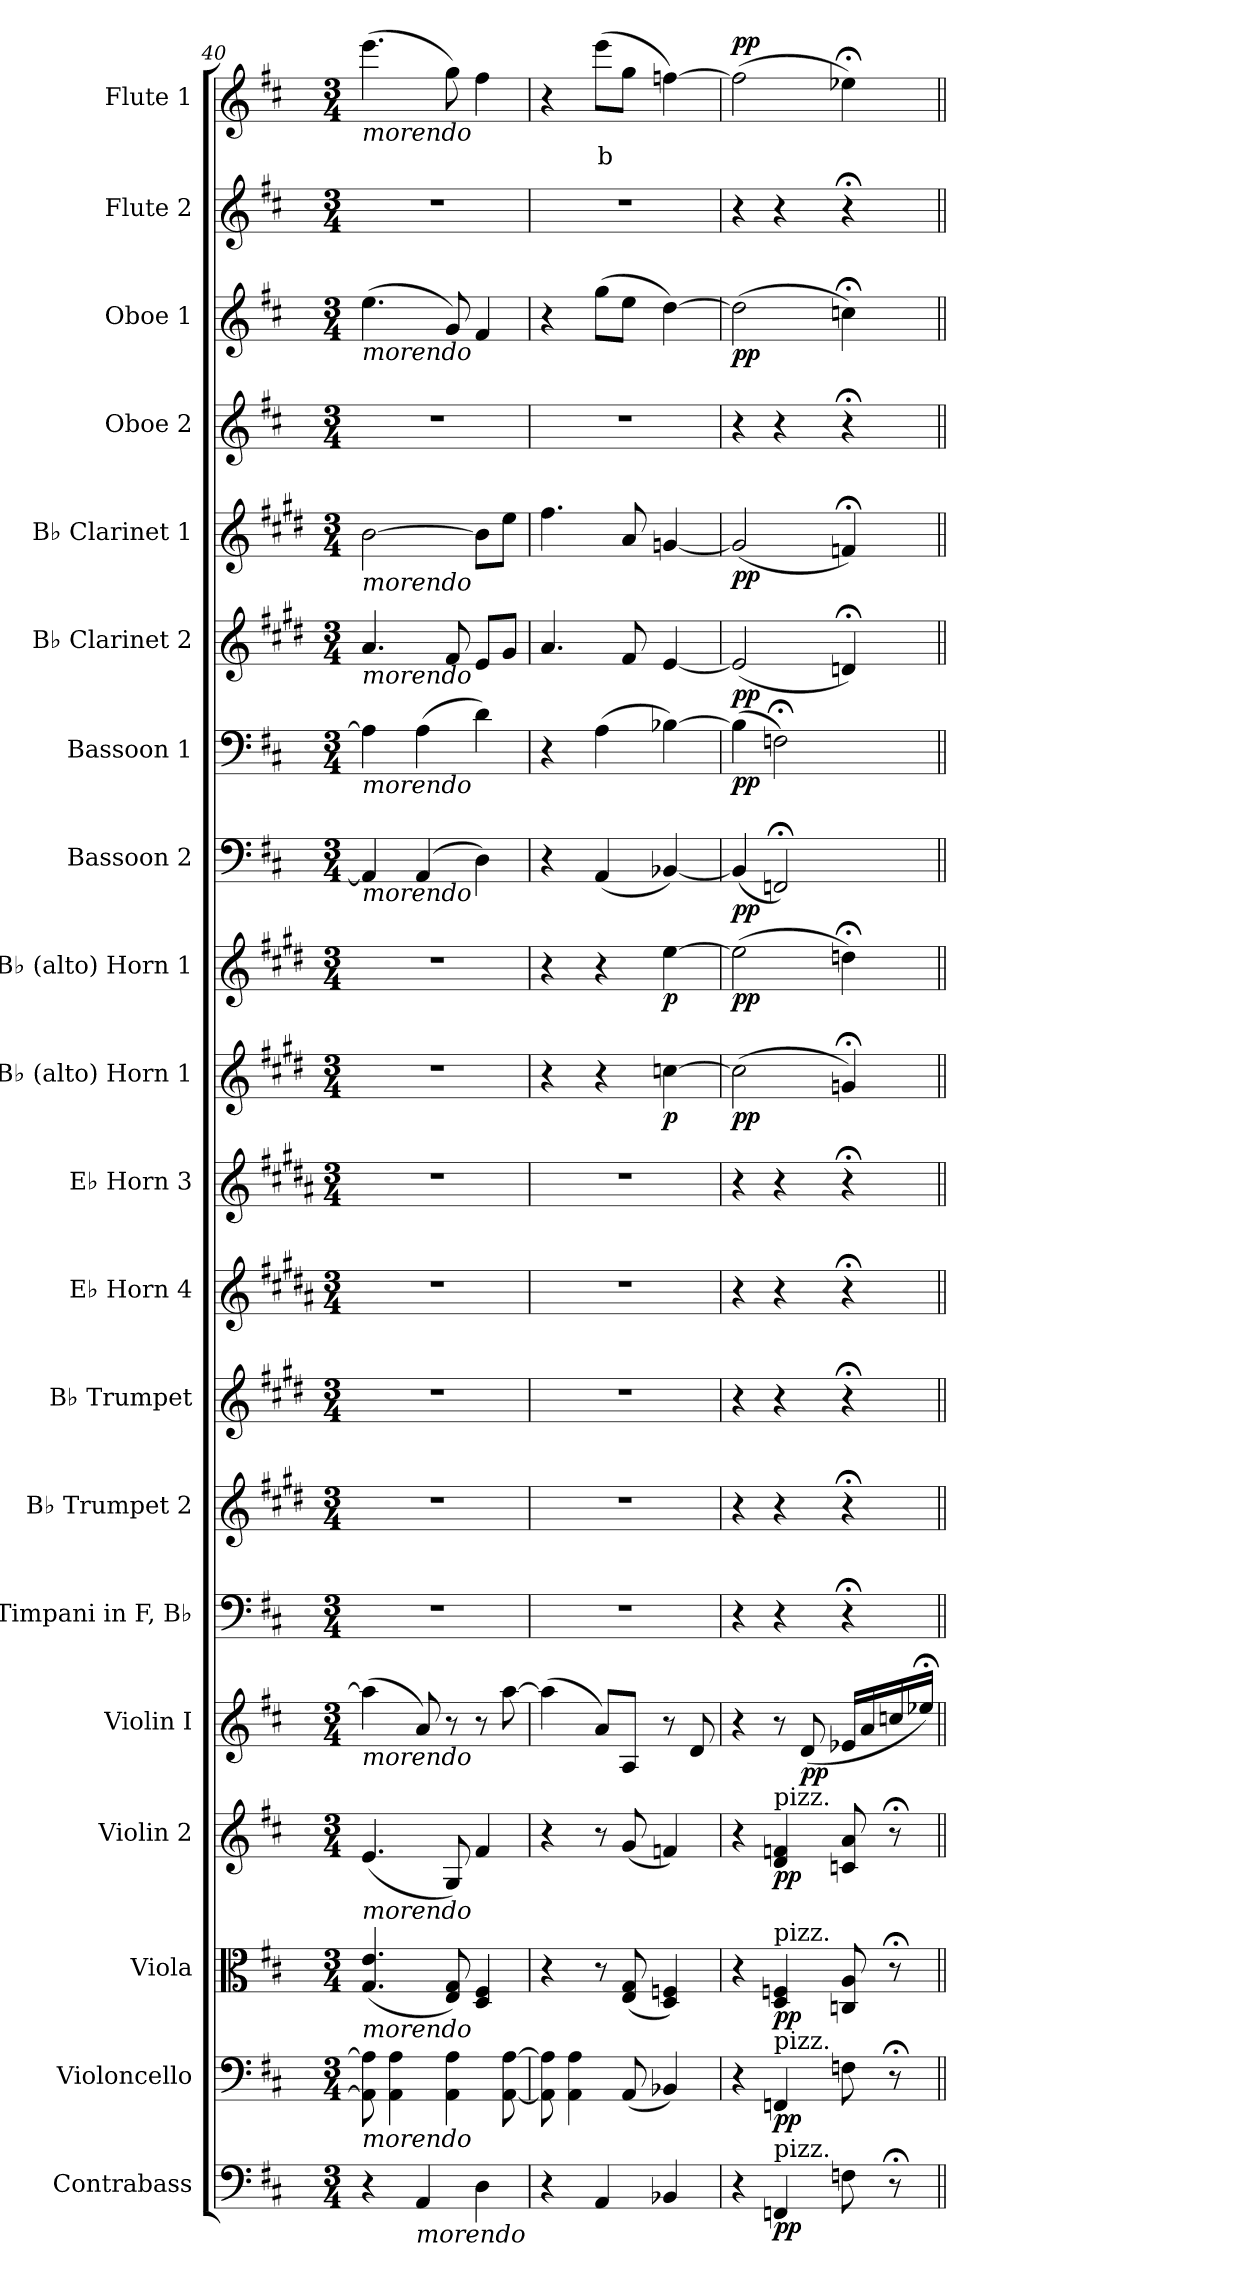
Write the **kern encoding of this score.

**kern	**dynam	**kern	**dynam	**kern	**dynam	**kern	**dynam	**kern	**dynam	**kern	**kern	**kern	**kern	**kern	**kern	**dynam	**kern	**dynam	**kern	**dynam	**kern	**dynam	**kern	**dynam	**kern	**dynam	**kern	**kern	**dynam	**kern	**kern	**text	**dynam
*part20	*part20	*part19	*part19	*part18	*part18	*part17	*part17	*part16	*part16	*part15	*part14	*part13	*part12	*part11	*part10	*part10	*part9	*part9	*part8	*part8	*part7	*part7	*part6	*part6	*part5	*part5	*part4	*part3	*part3	*part2	*part1	*part1	*part1
*staff20	*staff20	*staff19	*staff19	*staff18	*staff18	*staff17	*staff17	*staff16	*staff16	*staff15	*staff14	*staff13	*staff12	*staff11	*staff10	*staff10	*staff9	*staff9	*staff8	*staff8	*staff7	*staff7	*staff6	*staff6	*staff5	*staff5	*staff4	*staff3	*staff3	*staff2	*staff1	*staff1	*staff1
*I"Contrabass	*	*I"Violoncello	*	*I"Viola	*	*I"Violin 2	*	*I"Violin I	*	*I"Timpani in F, B♭	*I"B♭ Trumpet 2	*I"B♭ Trumpet	*I"E♭ Horn 4	*I"E♭ Horn 3	*I"B♭ (alto) Horn 1	*	*I"B♭ (alto) Horn 1	*	*I"Bassoon 2	*	*I"Bassoon 1	*	*I"B♭ Clarinet 2	*	*I"B♭ Clarinet 1	*	*I"Oboe 2	*I"Oboe 1	*	*I"Flute 2	*I"Flute 1	*	*
*I'Cb	*	*I'Vc	*	*I'Vla	*	*I'Vl 2	*	*I'Vl 1	*	*I'Timp	*I'Tpt 2	*I'Tpt 1	*I'Hn 4	*I'Hn 3	*I'Hn 2	*	*I'Hn 1	*	*I'Bsn 2	*	*I'Bsn 1	*	*I'Cl 2	*	*I'Cl 1	*	*I'Ob 2	*I'Ob 1	*	*I'Fl 2	*I'Fl 1	*	*
*clefF4	*	*clefF4	*	*clefC3	*	*clefG2	*	*clefG2	*	*clefF4	*clefG2	*clefG2	*clefG2	*clefG2	*clefG2	*	*clefG2	*	*clefF4	*	*clefF4	*	*clefG2	*	*clefG2	*	*clefG2	*clefG2	*	*clefG2	*clefG2	*	*
*ITrd7c12	*	*	*	*	*	*	*	*	*	*	*ITrd1c2	*ITrd1c2	*ITrd5c9	*ITrd5c9	*ITrd1c2	*	*ITrd1c2	*	*	*	*	*	*ITrd1c2	*	*ITrd1c2	*	*	*	*	*	*	*	*
*k[f#c#]	*	*k[f#c#]	*	*k[f#c#]	*	*k[f#c#]	*	*k[f#c#]	*	*k[f#c#]	*k[f#c#]	*k[f#c#]	*k[f#c#]	*k[f#c#]	*k[f#c#]	*	*k[f#c#]	*	*k[f#c#]	*	*k[f#c#]	*	*k[f#c#]	*	*k[f#c#]	*	*k[f#c#]	*k[f#c#]	*	*k[f#c#]	*k[f#c#]	*	*
*M3/4	*	*M3/4	*	*M3/4	*	*M3/4	*	*M3/4	*	*M3/4	*M3/4	*M3/4	*M3/4	*M3/4	*M3/4	*	*M3/4	*	*M3/4	*	*M3/4	*	*M3/4	*	*M3/4	*	*M3/4	*M3/4	*	*M3/4	*M3/4	*	*
=40	=40	=40	=40	=40	=40	=40	=40	=40	=40	=40	=40	=40	=40	=40	=40	=40	=40	=40	=40	=40	=40	=40	=40	=40	=40	=40	=40	=40	=40	=40	=40	=40	=40
!	!	!	!	!	!	!	!	!	!	!	!	!	!	!	!	!	!	!	!	!	!	!	!	!	!	!	!	!	!	!	!LO:TX:b:i:t=morendo	!	!
!	!	!	!	!	!	!	!	!	!	!	!	!	!	!	!	!	!	!	!	!	!	!	!	!	!	!	!	!LO:TX:b:i:t=morendo	!	!	!	!	!
!	!	!	!	!	!	!	!	!	!	!	!	!	!	!	!	!	!	!	!	!	!	!	!	!	!LO:TX:b:i:t=morendo	!	!	!	!	!	!	!	!
!	!	!	!	!	!	!	!	!	!	!	!	!	!	!	!	!	!	!	!	!	!	!	!LO:TX:b:i:t=morendo	!	!	!	!	!	!	!	!	!	!
!	!	!	!	!	!	!	!	!	!	!	!	!	!	!	!	!	!	!	!	!	!LO:TX:b:i:t=morendo	!	!	!	!	!	!	!	!	!	!	!	!
!	!	!	!	!	!	!	!	!	!	!	!	!	!	!	!	!	!	!	!LO:TX:b:i:t=morendo	!	!	!	!	!	!	!	!	!	!	!	!	!	!
!	!	!	!	!	!	!	!	!LO:TX:b:i:t=morendo	!	!	!	!	!	!	!	!	!	!	!	!	!	!	!	!	!	!	!	!	!	!	!	!	!
!	!	!	!	!	!	!LO:TX:b:i:t=morendo	!	!	!	!	!	!	!	!	!	!	!	!	!	!	!	!	!	!	!	!	!	!	!	!	!	!	!
!	!	!	!	!LO:TX:b:i:t=morendo	!	!	!	!	!	!	!	!	!	!	!	!	!	!	!	!	!	!	!	!	!	!	!	!	!	!	!	!	!
!	!	!LO:TX:b:i:t=morendo	!	!	!	!	!	!	!	!	!	!	!	!	!	!	!	!	!	!	!	!	!	!	!	!	!	!	!	!	!	!	!
4r	.	8AA\] 8A\]	.	(4.G/ 4.e/	.	(4.e/	.	(4aa\]	.	2.r	2.r	2.r	2.r	2.r	2.r	.	2.r	.	4AA/]	.	4A\]	.	4.g/	.	[2a\	.	2.r	(4.ee\	.	2.r	(4.eee\	.	.
.	.	4AA\ 4A\	.	.	.	.	.	.	.	.	.	.	.	.	.	.	.	.	.	.	.	.	.	.	.	.	.	.	.	.	.	.	.
!LO:TX:b:i:t=morendo	!	!	!	!	!	!	!	!	!	!	!	!	!	!	!	!	!	!	!	!	!	!	!	!	!	!	!	!	!	!	!	!	!
4AAA/	.	.	.	.	.	.	.	8a/)	.	.	.	.	.	.	.	.	.	.	(4AA/	.	(4A\	.	.	.	.	.	.	.	.	.	.	.	.
.	.	4AA\ 4A\	.	8E/ 8G/)	.	8G/)	.	8r	.	.	.	.	.	.	.	.	.	.	.	.	.	.	8e/	.	.	.	.	8g/)	.	.	8gg\)	.	.
4DD\	.	.	.	4D/ 4F#/	.	4f#/	.	8r	.	.	.	.	.	.	.	.	.	.	4D\)	.	4d\)	.	8d/L	.	8a\L]	.	.	4f#/	.	.	4ff#\	.	.
.	.	[8AA\ [8A\	.	.	.	.	.	[8aa\	.	.	.	.	.	.	.	.	.	.	.	.	.	.	8f#/J	.	8dd\J	.	.	.	.	.	.	.	.
=41	=41	=41	=41	=41	=41	=41	=41	=41	=41	=41	=41	=41	=41	=41	=41	=41	=41	=41	=41	=41	=41	=41	=41	=41	=41	=41	=41	=41	=41	=41	=41	=41	=41
!	!	!	!LO:DY:b	!	!	!	!	!	!	!	!	!	!	!	!	!	!	!	!	!	!	!	!	!	!	!	!	!	!	!	!	!	!
!	!	!	!LO:DY:n=1:b	!	!	!	!	!	!LO:DY:b	!	!	!	!	!	!	!	!	!	!	!	!	!	!	!	!	!	!	!	!	!	!	!	!
!	!	!	!	!	!	!	!	!	!LO:DY:n=1:b	!	!	!	!	!	!	!	!	!	!	!	!	!	!	!LO:DY:b	!	!	!	!	!	!	!	!	!
!	!	!	!	!	!	!	!	!	!	!	!	!	!	!	!	!	!	!	!	!	!	!	!	!LO:DY:n=1:b	!	!LO:DY:b	!	!	!	!	!	!	!
!	!	!	!	!	!	!	!	!	!	!	!	!	!	!	!	!	!	!	!	!	!	!	!	!	!	!LO:DY:n=1:b	!	!	!	!	!	!	!
4r	.	8AA\] 8A\]	other-dynamics p	4r	.	4r	.	(4aa\]	other-dynamics p	2.r	2.r	2.r	2.r	2.r	4r	.	4r	.	4r	.	4r	.	4.g/	other-dynamics p	4.ee\	other-dynamics p	2.r	4r	.	2.r	4r	.	.
.	.	4AA\ 4A\	.	.	.	.	.	.	.	.	.	.	.	.	.	.	.	.	.	.	.	.	.	.	.	.	.	.	.	.	.	.	.
!	!LO:DY:b	!	!	!	!	!	!	!	!	!	!	!	!	!	!	!	!	!	!	!	!	!	!	!	!	!	!	!	!	!	!	!LO:LY:b:color=#FF0000	!
!	!LO:DY:n=1:b	!	!	!	!	!	!	!	!	!	!	!	!	!	!	!	!	!	!	!LO:DY:b	!	!	!	!	!	!	!	!	!	!	!	!	!
!	!	!	!	!	!	!	!	!	!	!	!	!	!	!	!	!	!	!	!	!LO:DY:n=1:b	!	!LO:DY:b	!	!	!	!	!	!	!	!	!	!	!
!	!	!	!	!	!	!	!	!	!	!	!	!	!	!	!	!	!	!	!	!	!	!LO:DY:n=1:b	!	!	!	!	!	!	!LO:DY:b	!	!	!	!
!	!	!	!	!	!	!	!	!	!	!	!	!	!	!	!	!	!	!	!	!	!	!	!	!	!	!	!	!	!LO:DY:n=1:b	!	!	!	!LO:DY:b
!	!	!	!	!	!	!	!	!	!	!	!	!	!	!	!	!	!	!	!	!	!	!	!	!	!	!	!	!	!	!	!	!	!LO:DY:n=1:b
4AAA/	other-dynamics p	.	.	8r	.	8r	.	8a/L)	.	.	.	.	.	.	4r	.	4r	.	(4AA/	other-dynamics p	(4A\	other-dynamics p	.	.	.	.	.	(8gg\L	other-dynamics p	.	(8eee\L	b	other-dynamics p
!	!	!	!	!	!LO:DY:b	!	!	!	!	!	!	!	!	!	!	!	!	!	!	!	!	!	!	!	!	!	!	!	!	!	!	!	!
!	!	!	!	!	!LO:DY:n=1:b	!	!LO:DY:b	!	!	!	!	!	!	!	!	!	!	!	!	!	!	!	!	!	!	!	!	!	!	!	!	!	!
!	!	!	!	!	!	!	!LO:DY:n=1:b	!	!	!	!	!	!	!	!	!	!	!	!	!	!	!	!	!	!	!	!	!	!	!	!	!	!
.	.	(8AA/	.	(8E/ 8G/	other-dynamics p	(8g/	other-dynamics p	8A/J	.	.	.	.	.	.	.	.	.	.	.	.	.	.	8e/	.	8g/	.	.	8ee\J	.	.	8gg\J	.	.
!	!	!	!	!	!	!	!	!	!	!	!	!	!	!	!	!LO:DY:b	!	!LO:DY:b	!	!	!	!	!	!	!	!	!	!	!	!	!	!	!
4BBB-X/	.	4BB-X/)	.	4D/ 4Fn/)	.	4fn/)	.	8r	.	.	.	.	.	.	[4b-X\	p	[4dd\	p	[4BB-X/)	.	[4B-X\)	.	[4d/	.	[4fn/	.	.	[4dd\)	.	.	[4ffn\)	.	.
.	.	.	.	.	.	.	.	8d/	.	.	.	.	.	.	.	.	.	.	.	.	.	.	.	.	.	.	.	.	.	.	.	.	.
=42	=42	=42	=42	=42	=42	=42	=42	=42	=42	=42	=42	=42	=42	=42	=42	=42	=42	=42	=42	=42	=42	=42	=42	=42	=42	=42	=42	=42	=42	=42	=42	=42	=42
!	!	!	!	!	!	!	!	!	!	!	!	!	!	!	!	!LO:DY:b	!	!LO:DY:b	!	!LO:DY:b	!	!LO:DY:b	!	!LO:DY:b	!	!LO:DY:b	!	!	!LO:DY:b	!	!	!	!LO:DY:b
4r	.	4r	.	4r	.	4r	.	4r	.	4r	4r	4r	4r	4r	(2b-\]	pp	(2dd\]	pp	(4BB-/]	pp	(4B-\]	pp	(2d/]	pp	(2f/]	pp	4r	(2dd\]	pp	4r	(2ff\]	.	pp
!	!	!	!	!	!	!LO:TX:a:t=pizz.	!	!	!	!	!	!	!	!	!	!	!	!	!	!	!	!	!	!	!	!	!	!	!	!	!	!	!
!	!	!	!	!LO:TX:a:t=pizz.	!	!	!	!	!	!	!	!	!	!	!	!	!	!	!	!	!	!	!	!	!	!	!	!	!	!	!	!	!
!	!	!LO:TX:a:t=pizz.	!	!	!	!	!	!	!	!	!	!	!	!	!	!	!	!	!	!	!	!	!	!	!	!	!	!	!	!	!	!	!
!LO:TX:a:t=pizz.	!	!	!	!	!	!	!	!	!	!	!	!	!	!	!	!	!	!	!	!	!	!	!	!	!	!	!	!	!	!	!	!	!
!	!LO:DY:b	!	!LO:DY:b	!	!LO:DY:b	!	!LO:DY:b	!	!	!	!	!	!	!	!	!	!	!	!	!	!	!	!	!	!	!	!	!	!	!	!	!	!
4FFFn/	pp	4FFn/	pp	4D/ 4Fn/	pp	4d/ 4fn/	pp	8r	.	4r	4r	4r	4r	4r	.	.	.	.	2FFn;</)	.	2Fn;<\)	.	.	.	.	.	4r	.	.	4r	.	.	.
!	!	!	!	!	!	!	!	!	!LO:DY:b	!	!	!	!	!	!	!	!	!	!	!	!	!	!	!	!	!	!	!	!	!	!	!	!
.	.	.	.	.	.	.	.	(8d/	pp	.	.	.	.	.	.	.	.	.	.	.	.	.	.	.	.	.	.	.	.	.	.	.	.
8FFn\	.	8Fn\	.	8Cn/ 8A/	.	8cn/ 8a/	.	16e-X/LL	.	4r;<	4r;<	4r;<	4r;<	4r;<	4fn;</)	.	4ccn;<\)	.	.	.	.	.	4cn;</)	.	4e-X;</)	.	4r;<	4ccn;<\)	.	4r;<	4ee-X;<\)	.	.
.	.	.	.	.	.	.	.	16a/	.	.	.	.	.	.	.	.	.	.	.	.	.	.	.	.	.	.	.	.	.	.	.	.	.
8r;<	.	8r;<	.	8r;<	.	8r;<	.	16ccn/	.	.	.	.	.	.	.	.	.	.	.	.	.	.	.	.	.	.	.	.	.	.	.	.	.
.	.	.	.	.	.	.	.	16ee-X;</JJ)	.	.	.	.	.	.	.	.	.	.	.	.	.	.	.	.	.	.	.	.	.	.	.	.	.
=||	=||	=||	=||	=||	=||	=||	=||	=||	=||	=||	=||	=||	=||	=||	=||	=||	=||	=||	=||	=||	=||	=||	=||	=||	=||	=||	=||	=||	=||	=||	=||	=||	=||
*-	*-	*-	*-	*-	*-	*-	*-	*-	*-	*-	*-	*-	*-	*-	*-	*-	*-	*-	*-	*-	*-	*-	*-	*-	*-	*-	*-	*-	*-	*-	*-	*-	*-
